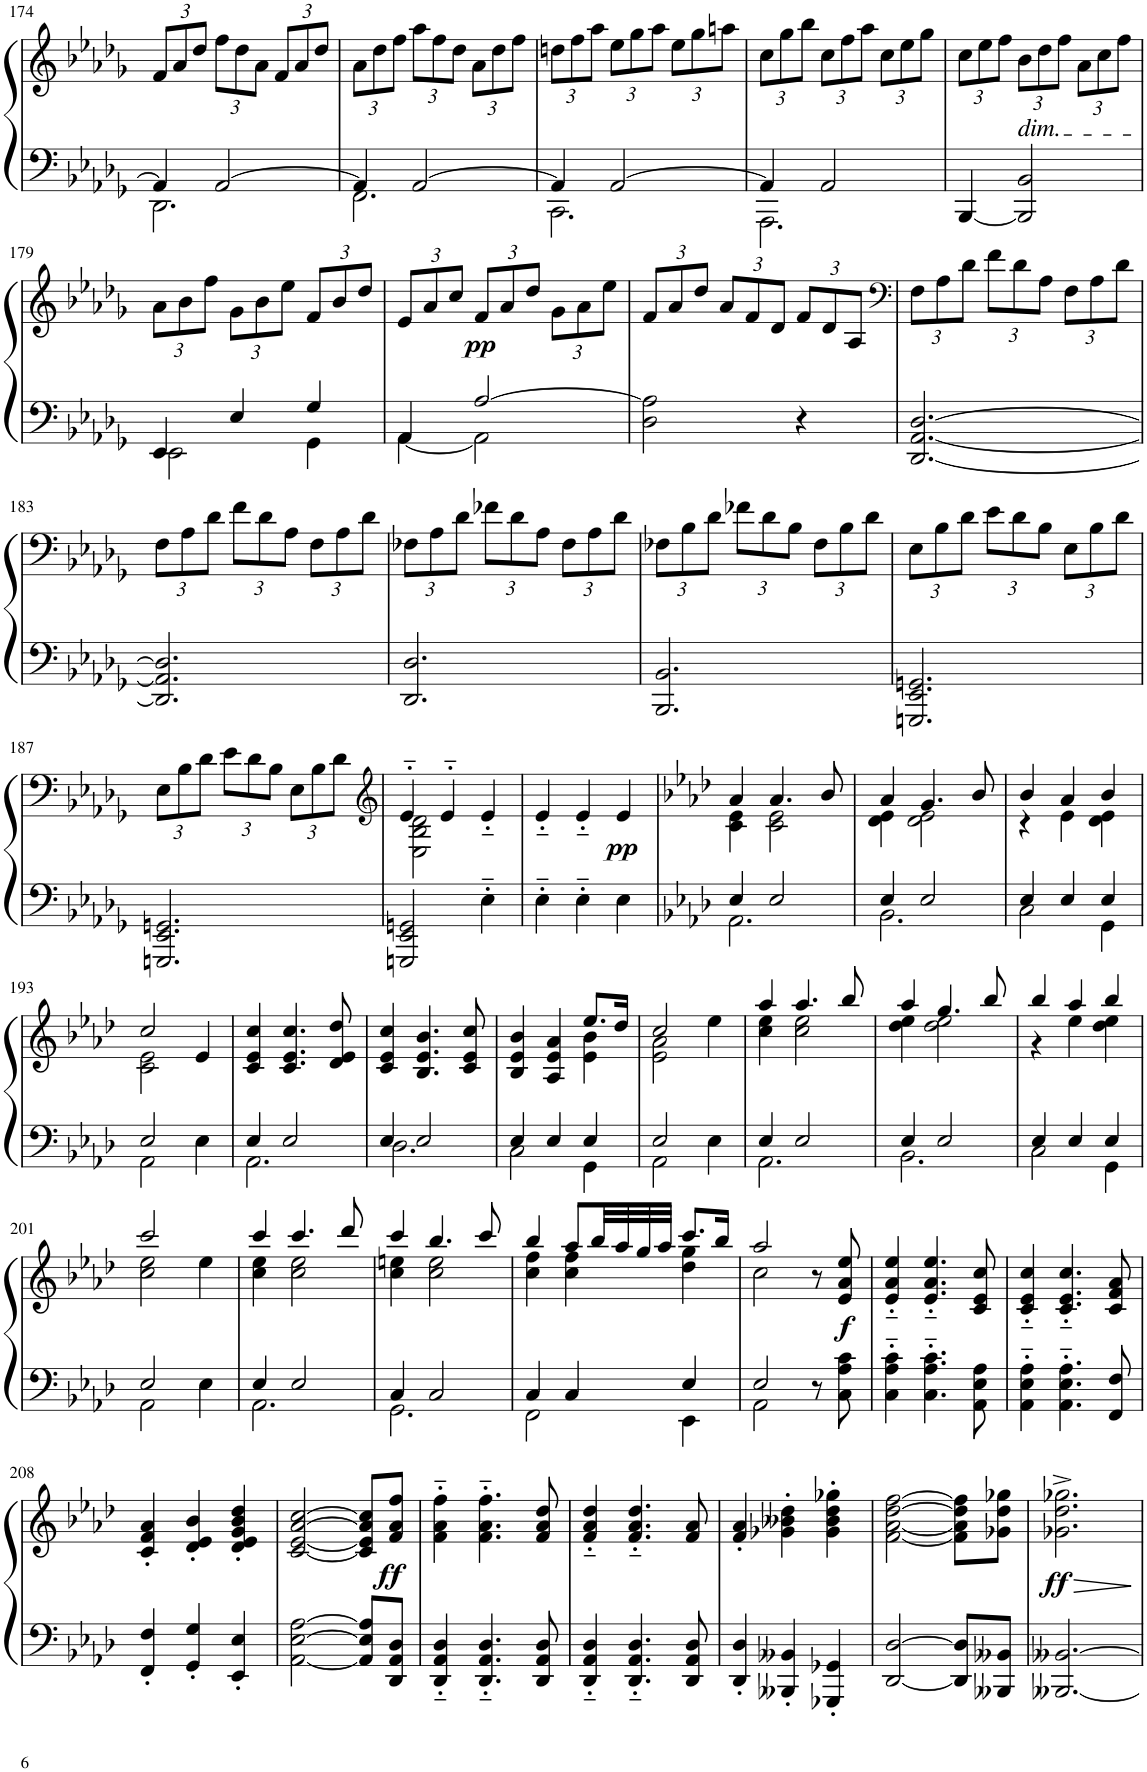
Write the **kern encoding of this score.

**kern	**kern	**dynam
*part1	*part1	*part1
*staff2	*staff1	*staff1/2
*I"Piano	*	*
*I'Pno.	*	*
!!LO:PB:g=z
*clefF4	*clefG2	*
*k[b-e-a-d-g-]	*k[b-e-a-d-g-]	*
*M3/4	*M3/4	*
=174	=174	=174
*^	*	*
*	*	*Xbrackettup	*
4AA-/]	2.DD-\	12f/L	.
.	.	12a-/	.
.	.	12dd-/J	.
[2AA-/	.	12ff\L	.
.	.	12dd-\	.
.	.	12a-\J	.
.	.	12f/L	.
.	.	12a-/	.
.	.	12dd-/J	.
=175	=175	=175	=175
4AA-/]	2.FF\	12a-\L	.
.	.	12dd-\	.
.	.	12ff\J	.
[2AA-/	.	12aa-\L	.
.	.	12ff\	.
.	.	12dd-\J	.
.	.	12a-\L	.
.	.	12dd-\	.
.	.	12ff\J	.
=176	=176	=176	=176
4AA-/]	2.CC\	12ddn\L	.
.	.	12ff\	.
.	.	12aa-\J	.
[2AA-/	.	12ee-\L	.
.	.	12gg-\	.
.	.	12aa-\J	.
.	.	12ee-\L	.
.	.	12gg-\	.
.	.	12aan\J	.
=177	=177	=177	=177
4AA-/]	2.AAA-\	12cc\L	.
.	.	12gg-\	.
.	.	12bb-\J	.
2AA-/	.	12cc\L	.
.	.	12ff\	.
.	.	12aa-\J	.
.	.	12cc\L	.
.	.	12ee-\	.
.	.	12gg-\J	.
*v	*v	*	*
=178	=178	=178
[4BBB-/	12cc\L	.
.	12ee-\	.
.	12ff\J	.
!	!LO:TX:b:i:t=dim.	!
2BBB-/] 2BB-/	12b-\L	.
.	12dd-\	.
.	12ff\J	.
.	12a-\L	.
.	12cc\	.
.	12ff\J	.
!!LO:LB:g=z
=179	=179	=179
*^	*	*
4EE-/	2EE-\	12a-\L	.
.	.	12b-\	.
.	.	12ff\J	.
4E-/	.	12g-\L	.
.	.	12b-\	.
.	.	12ee-\J	.
4G-/	4GG-\	12f/L	.
.	.	12b-/	.
.	.	12dd-/J	.
=180	=180	=180	=180
4AA-/	[4AA-\	12e-/L	.
.	.	12a-/	.
.	.	12cc/J	.
!	!	!	!LO:DY:b
[2A-/	2AA-\]	12f/L	pp
.	.	12a-/	.
.	.	12dd-/J	.
.	.	12g-\L	.
.	.	12a-\	.
.	.	12ee-\J	.
*v	*v	*	*
=181	=181	=181
2D-\ 2A-\]	12f/L	.
.	12a-/	.
.	12dd-/J	.
.	12a-/L	.
.	12f/	.
.	12d-/J	.
4r	12f/L	.
.	12d-/	.
.	12A-/J	.
=182	=182	=182
*	*clefF4	*
[2.DD-/ [2.AA-/ [2.D-/	12F\L	.
.	12A-\	.
.	12d-\J	.
.	12f\L	.
.	12d-\	.
.	12A-\J	.
.	12F\L	.
.	12A-\	.
.	12d-\J	.
!!LO:LB:g=z
=183	=183	=183
2.DD-/] 2.AA-/] 2.D-/]	12F\L	.
.	12A-\	.
.	12d-\J	.
.	12f\L	.
.	12d-\	.
.	12A-\J	.
.	12F\L	.
.	12A-\	.
.	12d-\J	.
=184	=184	=184
2.DD-/ 2.D-/	12F-X\L	.
.	12A-\	.
.	12d-\J	.
.	12f-X\L	.
.	12d-\	.
.	12A-\J	.
.	12F-\L	.
.	12A-\	.
.	12d-\J	.
=185	=185	=185
2.BBB-/ 2.BB-/	12F-X\L	.
.	12B-\	.
.	12d-\J	.
.	12f-X\L	.
.	12d-\	.
.	12B-\J	.
.	12F-\L	.
.	12B-\	.
.	12d-\J	.
=186	=186	=186
2.GGGn/ 2.EE-/ 2.GGn/	12E-\L	.
.	12B-\	.
.	12d-\J	.
.	12e-\L	.
.	12d-\	.
.	12B-\J	.
.	12E-\L	.
.	12B-\	.
.	12d-\J	.
!!LO:LB:g=z
=187	=187	=187
2.GGGn/ 2.EE-/ 2.GGn/	12E-\L	.
.	12B-\	.
.	12d-\J	.
.	12e-\L	.
.	12d-\	.
.	12B-\J	.
.	12E-\L	.
.	12B-\	.
.	12d-\J	.
=188	=188	=188
*	*clefG2	*
*	*^	*
2GGGn/ 2EE-/ 2GGn/	4e-'~/	2E-\ 2B-\ 2d-\	.
.	4e-'~/	.	.
4E-'~\	4e-'~/	4ryy	.
*	*v	*v	*
=189	=189	=189
4E-'~\	4e-'~/	.
4E-'~\	4e-'~/	.
!	!	!LO:DY:b
4E-\	4e-/	pp
=190	=190	=190
*k[b-e-a-d-]	*k[b-e-a-d-]	*
*^	*^	*
4E-/	2.AA-\	4a-/	4c\ 4e-\	.
2E-/	.	4.a-/	2c\ 2e-\	.
.	.	8b-/	.	.
=191	=191	=191	=191	=191
4E-/	2.BB-\	4a-/	4d-\ 4e-\	.
2E-/	.	4.g/	2d-\ 2e-\	.
.	.	8b-/	.	.
=192	=192	=192	=192	=192
4E-/	2C\	4b-/	4r	.
4E-/	.	4a-/	4e-\	.
4E-/	4GG\	4b-/	4d-\ 4e-\	.
!!LO:LB:g=z	!!
=193	=193	=193	=193	=193
2E-/	2AA-\	2cc/	2c\ 2e-\	.
4E-\	4ryy	4e-/	4ryy	.
*	*	*v	*v	*
=194	=194	=194	=194
4E-/	2.AA-\	4c/ 4e-/ 4cc/	.
2E-/	.	4.c/ 4.e-/ 4.cc/	.
.	.	8d-/ 8e-/ 8dd-/	.
=195	=195	=195	=195
4E-/	2.D-\	4c/ 4e-/ 4cc/	.
2E-/	.	4.B-/ 4.e-/ 4.b-/	.
.	.	8c/ 8e-/ 8cc/	.
=196	=196	=196	=196
*	*	*^	*
4E-/	2C\	4B-/ 4e-/ 4b-/	2ryy	.
4E-/	.	4A-/ 4e-/ 4a-/	.	.
4E-/	4GG\	8.ee-/L	4e-\ 4b-\	.
.	.	16dd-/Jk	.	.
=197	=197	=197	=197	=197
2E-/	2AA-\	2cc/	2e-\ 2a-\	.
4E-\	4ryy	4ee-\	4ryy	.
=198	=198	=198	=198	=198
4E-/	2.AA-\	4aa-/	4cc\ 4ee-\	.
2E-/	.	4.aa-/	2cc\ 2ee-\	.
.	.	8bb-/	.	.
=199	=199	=199	=199	=199
4E-/	2.BB-\	4aa-/	4dd-\ 4ee-\	.
2E-/	.	4.gg/	2dd-\ 2ee-\	.
.	.	8bb-/	.	.
=200	=200	=200	=200	=200
4E-/	2C\	4bb-/	4r	.
4E-/	.	4aa-/	4ee-\	.
4E-/	4GG\	4bb-/	4dd-\ 4ee-\	.
!!LO:LB:g=z	!!
=201	=201	=201	=201	=201
2E-/	2AA-\	2ccc/	2cc\ 2ee-\	.
4E-\	4ryy	4ee-\	4ryy	.
=202	=202	=202	=202	=202
4E-/	2.AA-\	4ccc/	4cc\ 4ee-\	.
2E-/	.	4.ccc/	2cc\ 2ee-\	.
.	.	8ddd-/	.	.
=203	=203	=203	=203	=203
4C/	2.GG\	4ccc/	4cc\ 4een\	.
2C/	.	4.bb-/	2cc\ 2ee\	.
.	.	8ccc/	.	.
=204	=204	=204	=204	=204
4C/	2FF\	4bb-/	4cc\ 4ff\	.
4C/	.	8aa-/L	4cc\ 4ff\	.
.	.	32bb-/LL	.	.
.	.	32aa-/	.	.
.	.	32gg/	.	.
.	.	32aa-/JJJ	.	.
4E-/	4EE-\	8.ccc/L	4dd-\ 4gg\	.
.	.	16bb-/Jk	.	.
=205	=205	=205	=205	=205
2E-/	2AA-\	2aa-/	2cc\	.
8r	4ryy	8r	4ryy	.
!	!	!	!	!LO:DY:b
8C\ 8A-\ 8c\	.	8e-/ 8a-/ 8ee-/	.	f
*v	*v	*	*	*
*	*v	*v	*
=206	=206	=206
4C\'~ 4A-\'~ 4c\'~	4e-/'~ 4a-/'~ 4ee-/'~	.
4.C\'~ 4.A-\'~ 4.c\'~	4.e-/'~ 4.a-/'~ 4.ee-/'~	.
8AA-\ 8E-\ 8A-\	8c/ 8e-/ 8cc/	.
=207	=207	=207
4AA-\'~ 4E-\'~ 4A-\'~	4c/'~ 4e-/'~ 4cc/'~	.
4.AA-\'~ 4.E-\'~ 4.A-\'~	4.c/'~ 4.e-/'~ 4.cc/'~	.
8FF/ 8F/	8c/ 8f/ 8a-/	.
!!LO:LB:g=z
=208	=208	=208
4FF/' 4F/'	4c/' 4f/' 4a-/'	.
4GG/' 4G/'	4d-/' 4e-/' 4b-/'	.
4EE-/' 4E-/'	4d-/' 4e-/' 4g/' 4b-/' 4dd-/'	.
=209	=209	=209
[2AA-\ [2E-\ [2A-\	[2c/ [2e-/ [2a-/ [2cc/	.
8AA-/] 8E-/] 8A-/]L	8c/] 8e-/] 8a-/] 8cc/]L	.
!	!	!LO:DY:b
8DD-/ 8AA-/ 8D-/J	8f/ 8a-/ 8ff/J	ff
=210	=210	=210
4DD-/'~ 4AA-/'~ 4D-/'~	4f\'~ 4a-\'~ 4ff\'~	.
4.DD-/'~ 4.AA-/'~ 4.D-/'~	4.f\'~ 4.a-\'~ 4.ff\'~	.
8DD-/ 8AA-/ 8D-/	8f/ 8a-/ 8dd-/	.
=211	=211	=211
4DD-/'~ 4AA-/'~ 4D-/'~	4f/'~ 4a-/'~ 4dd-/'~	.
4.DD-/'~ 4.AA-/'~ 4.D-/'~	4.f/'~ 4.a-/'~ 4.dd-/'~	.
8DD-/ 8AA-/ 8D-/	8f/ 8a-/	.
=212	=212	=212
4DD-/' 4D-/'	4f/' 4a-/'	.
4BBB--X/' 4BB--X/'	4g-X\' 4b--X\' 4dd-\'	.
4GGG-X/' 4GG-X/'	4g-\' 4b--\' 4dd-\' 4gg-X\'	.
=213	=213	=213
[2DD-/ [2D-/	[2f\ [2a-\ [2dd-\ [2ff\	.
8DD-/] 8D-/]L	8f\] 8a-\] 8dd-\] 8ff\]L	.
8BBB--X/ 8BB--X/J	8g-X\ 8dd-\ 8gg-X\J	.
=214	=214	=214
!	!	!LO:HP:b
!	!	!LO:DY:n=1:b
[2.BBB--X/ [2.BB--X/	2.g-X\^ 2.dd-\^ 2.gg-X\^	> ff
.	.	]
=	=	=
*-	*-	*-
